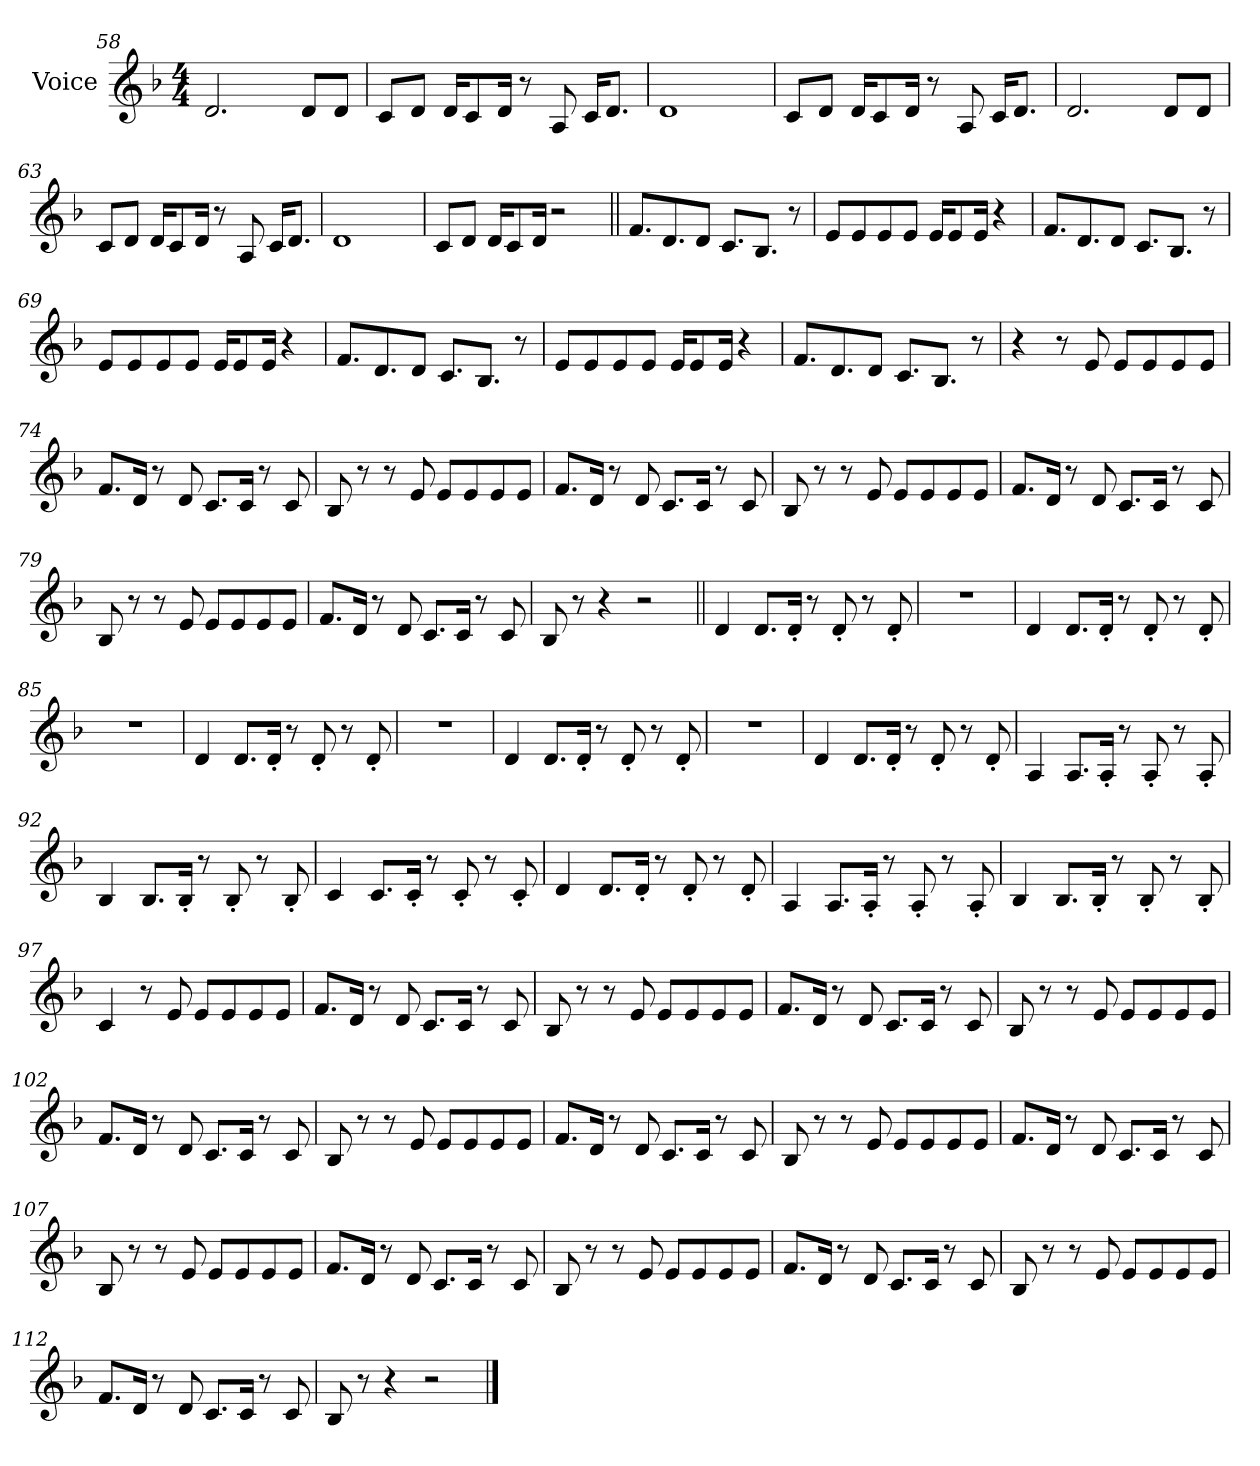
**kern
*part1
*staff1
*I"Voice
*I'Vc.
*clefG2
*k[b-]
*M4/4
=58
2.d
8dL
8dJ
=59
8cL
8dJ
16dKL
8c
16dJk
8r
8A
16cKL
8.dJ
=60
1d
=61
8cL
8dJ
16dKL
8c
16dJk
8r
8A
16cKL
8.dJ
=62
2.d
8dL
8dJ
=63
8cL
8dJ
16dKL
8c
16dJk
8r
8A
16cKL
8.dJ
=64
1d
=65
8cL
8dJ
16dKL
8c
16dJk
2r
=66||
8.fL
8.d
8dJ
8.cL
8.B-J
8r
=67
8eL
8e
8e
8eJ
16eKL
8e
16eJk
4r
=68
8.fL
8.d
8dJ
8.cL
8.B-J
8r
=69
8eL
8e
8e
8eJ
16eKL
8e
16eJk
4r
=70
8.fL
8.d
8dJ
8.cL
8.B-J
8r
=71
8eL
8e
8e
8eJ
16eKL
8e
16eJk
4r
=72
8.fL
8.d
8dJ
8.cL
8.B-J
8r
=73
4r
8r
8e
8eL
8e
8e
8eJ
=74
8.fL
16dJk
8r
8d
8.cL
16cJk
8r
8c
=75
8B-
8r
8r
8e
8eL
8e
8e
8eJ
=76
8.fL
16dJk
8r
8d
8.cL
16cJk
8r
8c
=77
8B-
8r
8r
8e
8eL
8e
8e
8eJ
=78
8.fL
16dJk
8r
8d
8.cL
16cJk
8r
8c
=79
8B-
8r
8r
8e
8eL
8e
8e
8eJ
=80
8.fL
16dJk
8r
8d
8.cL
16cJk
8r
8c
=81
8B-
8r
4r
2r
=82||
4d!
8.d!L
16d'!Jk
8r
8d'!
8r
8d'!
=83
1r
=84
4d!
8.d!L
16d'!Jk
8r
8d'!
8r
8d'!
=85
1r
=86
4d!
8.d!L
16d'!Jk
8r
8d'!
8r
8d'!
=87
1r
=88
4d!
8.d!L
16d'!Jk
8r
8d'!
8r
8d'!
=89
1r
=90
4d!
8.d!L
16d'!Jk
8r
8d'!
8r
8d'!
=91
4A!
8.A!L
16A'!Jk
8r
8A'!
8r
8A'!
=92
4B-!
8.B-!L
16B-'!Jk
8r
8B-'!
8r
8B-'!
=93
4c!
8.c!L
16c'!Jk
8r
8c'!
8r
8c'!
=94
4d!
8.d!L
16d'!Jk
8r
8d'!
8r
8d'!
=95
4A!
8.A!L
16A'!Jk
8r
8A'!
8r
8A'!
=96
4B-!
8.B-!L
16B-'!Jk
8r
8B-'!
8r
8B-'!
=97
4c!
8r
8e
8eL
8e
8e
8eJ
=98
8.fL
16dJk
8r
8d
8.cL
16cJk
8r
8c
=99
8B-
8r
8r
8e
8eL
8e
8e
8eJ
=100
8.fL
16dJk
8r
8d
8.cL
16cJk
8r
8c
=101
8B-
8r
8r
8e
8eL
8e
8e
8eJ
=102
8.fL
16dJk
8r
8d
8.cL
16cJk
8r
8c
=103
8B-
8r
8r
8e
8eL
8e
8e
8eJ
=104
8.fL
16dJk
8r
8d
8.cL
16cJk
8r
8c
=105
8B-
8r
8r
8e
8eL
8e
8e
8eJ
=106
8.fL
16dJk
8r
8d
8.cL
16cJk
8r
8c
=107
8B-
8r
8r
8e
8eL
8e
8e
8eJ
=108
8.fL
16dJk
8r
8d
8.cL
16cJk
8r
8c
=109
8B-
8r
8r
8e
8eL
8e
8e
8eJ
=110
8.fL
16dJk
8r
8d
8.cL
16cJk
8r
8c
=111
8B-
8r
8r
8e
8eL
8e
8e
8eJ
=112
8.fL
16dJk
8r
8d
8.cL
16cJk
8r
8c
=113
8B-
8r
4r
2r
==
*-
